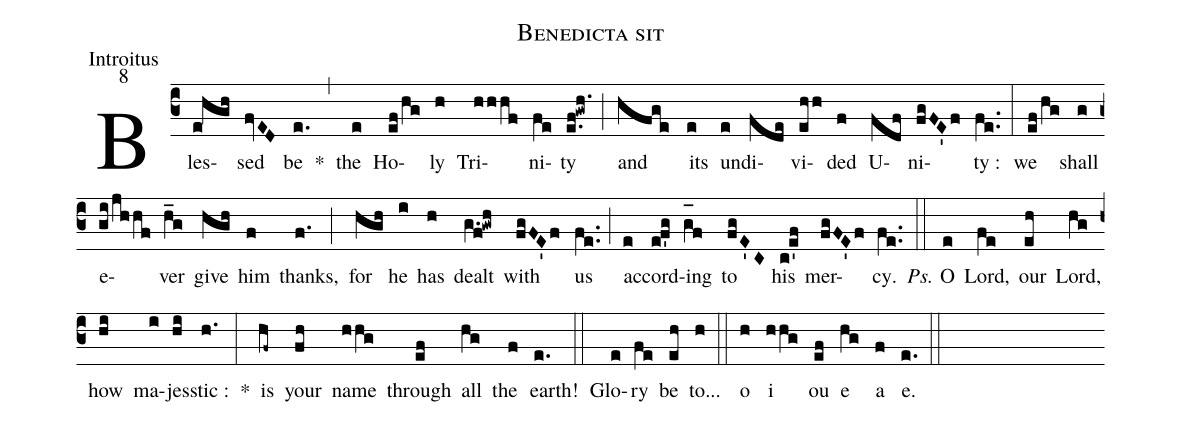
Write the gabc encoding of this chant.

name:Benedicta sit;
office-part:Introitus;
mode:8;
%%
(c3) Bles(e!hgh)sed(fvED) be(e.) *(,) the(e) Ho(ef/hg)ly(h) Tri(hhhf)ni(fe)ty(e.f!gwh.) (;) and(hfge) its(e) un(e)di(fde)vi(ehh)ded(f) U(fdf)ni(fgFE'f)ty :(fe..) (:) we(ef/hg) shall(g) e(gi/jhhf)ver(h_g) give(hgh) him(f) thanks,(f.) (;) for(hgh) he(i) has(h) dealt(g.f!gwh) with(fgFE'f) us(fe..) (;) ac(e)cord(ef'g)ing(g_[oh:h]f) to(fgE'C) his(c!e'f) mer(fgFE'f)cy.(fe..) (::) <i>Ps.</i> O(e) Lord,(fe) our(eh) Lord,(hg) how(hi) ma(i)jes(hi)stic :(h.) *(:) is(hf~) your(fh) name(hhg) through(ef) all(hg) the(f) earth!(e.) (::) Glo(e)ry(fe) be(eh) to...(h) (::) o(h) i(hhg) ou(ef) e(hg) a(f) e.(e.) (::)
